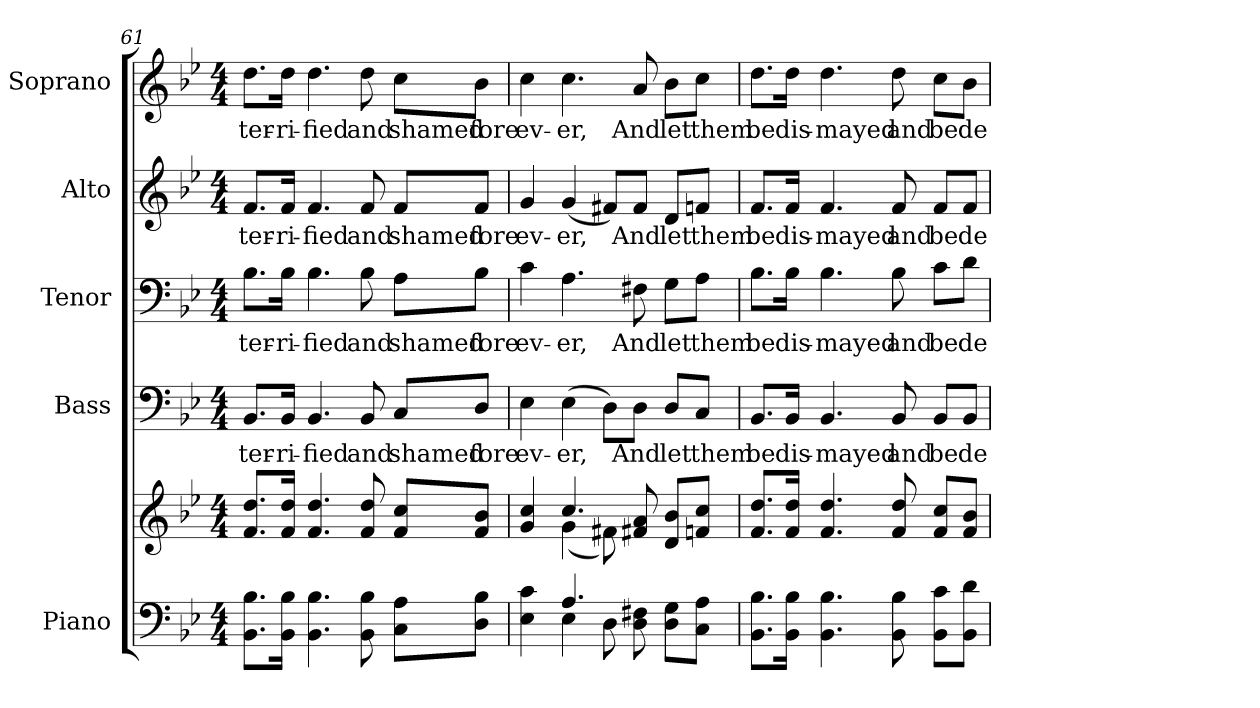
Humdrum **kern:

**kern	**kern	**kern	**text	**kern	**text	**kern	**text	**kern	**text
*part5	*part5	*part4	*part4	*part3	*part3	*part2	*part2	*part1	*part1
*staff6	*staff5	*staff4	*staff4	*staff3	*staff3	*staff2	*staff2	*staff1	*staff1
*I"Piano	*	*I"Bass	*	*I"Tenor	*	*I"Alto	*	*I"Soprano	*
*I'Pno.	*	*I'B.	*	*I'T.	*	*I'A.	*	*I'S.	*
*clefF4	*clefG2	*clefF4	*	*clefF4	*	*clefG2	*	*clefG2	*
*k[b-e-]	*k[b-e-]	*k[b-e-]	*	*k[b-e-]	*	*k[b-e-]	*	*k[b-e-]	*
*B-:	*B-:	*B-:	*	*B-:	*	*B-:	*	*B-:	*
*M4/4	*M4/4	*M4/4	*	*M4/4	*	*M4/4	*	*M4/4	*
=61	=61	=61	=61	=61	=61	=61	=61	=61	=61
!	!	!	!LO:LY:b:color=#000000	!	!	!	!	!	!
!	!	!	!	!	!LO:LY:b:color=#000000	!	!	!	!
!	!	!	!	!	!	!	!LO:LY:b:color=#000000	!	!
!	!	!	!	!	!	!	!	!	!LO:LY:b:color=#000000
8.BB-i\ 8.B-i\L	8.fi/ 8.ddi/L	8.BB-i/L	ter-	8.B-i\L	ter-	8.fi/L	ter-	8.ddi\L	ter-
!	!	!	!LO:LY:b:color=#000000	!	!	!	!	!	!
!	!	!	!	!	!LO:LY:b:color=#000000	!	!	!	!
!	!	!	!	!	!	!	!LO:LY:b:color=#000000	!	!
!	!	!	!	!	!	!	!	!	!LO:LY:b:color=#000000
16BB-i\ 16B-i\Jk	16fi/ 16ddi/Jk	16BB-i/Jk	-ri-	16B-i\Jk	-ri-	16fi/Jk	-ri-	16ddi\Jk	-ri-
!	!	!	!LO:LY:b:color=#000000	!	!	!	!	!	!
!	!	!	!	!	!LO:LY:b:color=#000000	!	!	!	!
!	!	!	!	!	!	!	!LO:LY:b:color=#000000	!	!
!	!	!	!	!	!	!	!	!	!LO:LY:b:color=#000000
4.BB-i\ 4.B-i	4.fi/ 4.ddi	4.BB-i/	-fied	4.B-i\	-fied	4.fi/	-fied	4.ddi\	-fied
!	!	!	!LO:LY:b:color=#000000	!	!	!	!	!	!
!	!	!	!	!	!LO:LY:b:color=#000000	!	!	!	!
!	!	!	!	!	!	!	!LO:LY:b:color=#000000	!	!
!	!	!	!	!	!	!	!	!	!LO:LY:b:color=#000000
8BB-i\ 8B-i	8fi/ 8ddi	8BB-i/	and	8B-i\	and	8fi/	and	8ddi\	and
!	!	!	!LO:LY:b:color=#000000	!	!	!	!	!	!
!	!	!	!	!	!LO:LY:b:color=#000000	!	!	!	!
!	!	!	!	!	!	!	!LO:LY:b:color=#000000	!	!
!	!	!	!	!	!	!	!	!	!LO:LY:b:color=#000000
8Ci\ 8Ai\L	8fi/ 8cci/L	8Ci/L	shamed	8Ai\L	shamed	8fi/L	shamed	8cci\L	shamed
!	!	!	!LO:LY:b:color=#000000	!	!	!	!	!	!
!	!	!	!	!	!LO:LY:b:color=#000000	!	!	!	!
!	!	!	!	!	!	!	!LO:LY:b:color=#000000	!	!
!	!	!	!	!	!	!	!	!	!LO:LY:b:color=#000000
8Di\ 8B-i\J	8fi/ 8b-i/J	8Di/J	fore	8B-i\J	fore	8fi/J	fore	8b-i\J	fore
=62	=62	=62	=62	=62	=62	=62	=62	=62	=62
*^	*^	*	*	*	*	*	*	*	*
!	!	!	!	!	!LO:LY:b:color=#000000	!	!	!	!	!	!
!	!	!	!	!	!	!	!LO:LY:b:color=#000000	!	!	!	!
!	!	!	!	!	!	!	!	!	!LO:LY:b:color=#000000	!	!
!	!	!	!	!	!	!	!	!	!	!	!LO:LY:b:color=#000000
4E-i\ 4ci	4ryy	4gi/ 4cci	4ryy	4E-i\	ev-	4ci\	ev-	4gi/	ev-	4cci\	ev-
!	!	!	!	!	!LO:LY:b:color=#000000	!	!	!	!	!	!
!	!	!	!	!	!	!	!LO:LY:b:color=#000000	!	!	!	!
!	!	!	!	!	!	!	!	!	!LO:LY:b:color=#000000	!	!
!	!	!	!	!	!	!	!	!	!	!	!LO:LY:b:color=#000000
4.Ai/	4E-i\	4.cci/	(4gi\	(4E-i\	-er,	4.Ai\	-er,	(4gi/	-er,	4.cci\	-er,
.	8Di\	.	8f#Xi\)	8Di\L)	.	.	.	8f#Xi/L)	.	.	.
!	!	!	!	!	!LO:LY:b:color=#000000	!	!	!	!	!	!
!	!	!	!	!	!	!	!LO:LY:b:color=#000000	!	!	!	!
!	!	!	!	!	!	!	!	!	!LO:LY:b:color=#000000	!	!
!	!	!	!	!	!	!	!	!	!	!	!LO:LY:b:color=#000000
8Di\ 8F#Xi	8ryy	8f#Xi/ 8ai	8ryy	8Di\J	And	8F#Xi\	And	8f#i/J	And	8ai/	And
!	!	!	!	!	!LO:LY:b:color=#000000	!	!	!	!	!	!
!	!	!	!	!	!	!	!LO:LY:b:color=#000000	!	!	!	!
!	!	!	!	!	!	!	!	!	!LO:LY:b:color=#000000	!	!
!	!	!	!	!	!	!	!	!	!	!	!LO:LY:b:color=#000000
8Di\ 8Gi\L	4ryy	8di/ 8b-i/L	4ryy	8Di/L	let	8Gi\L	let	8di/L	let	8b-i\L	let
!	!	!	!	!	!LO:LY:b:color=#000000	!	!	!	!	!	!
!	!	!	!	!	!	!	!LO:LY:b:color=#000000	!	!	!	!
!	!	!	!	!	!	!	!	!	!LO:LY:b:color=#000000	!	!
!	!	!	!	!	!	!	!	!	!	!	!LO:LY:b:color=#000000
8Ci\ 8Ai\J	.	8fni/ 8cci/J	.	8Ci/J	them	8Ai\J	them	8fni/J	them	8cci\J	them
*v	*v	*	*	*	*	*	*	*	*	*	*
*	*v	*v	*	*	*	*	*	*	*	*
!!LO:PB:g=z
=63	=63	=63	=63	=63	=63	=63	=63	=63	=63
!	!	!	!LO:LY:b:color=#000000	!	!	!	!	!	!
!	!	!	!	!	!LO:LY:b:color=#000000	!	!	!	!
!	!	!	!	!	!	!	!LO:LY:b:color=#000000	!	!
!	!	!	!	!	!	!	!	!	!LO:LY:b:color=#000000
8.BB-i\ 8.B-i\L	8.fi/ 8.ddi/L	8.BB-i/L	be	8.B-i\L	be	8.fi/L	be	8.ddi\L	be
!	!	!	!LO:LY:b:color=#000000	!	!	!	!	!	!
!	!	!	!	!	!LO:LY:b:color=#000000	!	!	!	!
!	!	!	!	!	!	!	!LO:LY:b:color=#000000	!	!
!	!	!	!	!	!	!	!	!	!LO:LY:b:color=#000000
16BB-i\ 16B-i\Jk	16fi/ 16ddi/Jk	16BB-i/Jk	dis-	16B-i\Jk	dis-	16fi/Jk	dis-	16ddi\Jk	dis-
!	!	!	!LO:LY:b:color=#000000	!	!	!	!	!	!
!	!	!	!	!	!LO:LY:b:color=#000000	!	!	!	!
!	!	!	!	!	!	!	!LO:LY:b:color=#000000	!	!
!	!	!	!	!	!	!	!	!	!LO:LY:b:color=#000000
4.BB-i\ 4.B-i	4.fi/ 4.ddi	4.BB-i/	-mayed	4.B-i\	-mayed	4.fi/	-mayed	4.ddi\	-mayed
!	!	!	!LO:LY:b:color=#000000	!	!	!	!	!	!
!	!	!	!	!	!LO:LY:b:color=#000000	!	!	!	!
!	!	!	!	!	!	!	!LO:LY:b:color=#000000	!	!
!	!	!	!	!	!	!	!	!	!LO:LY:b:color=#000000
8BB-i\ 8B-i	8fi/ 8ddi	8BB-i/	and	8B-i\	and	8fi/	and	8ddi\	and
!	!	!	!LO:LY:b:color=#000000	!	!	!	!	!	!
!	!	!	!	!	!LO:LY:b:color=#000000	!	!	!	!
!	!	!	!	!	!	!	!LO:LY:b:color=#000000	!	!
!	!	!	!	!	!	!	!	!	!LO:LY:b:color=#000000
8BB-i\ 8ci\L	8fi/ 8cci/L	8BB-i/L	be	8ci\L	be	8fi/L	be	8cci\L	be
!	!	!	!LO:LY:b:color=#000000	!	!	!	!	!	!
!	!	!	!	!	!LO:LY:b:color=#000000	!	!	!	!
!	!	!	!	!	!	!	!LO:LY:b:color=#000000	!	!
!	!	!	!	!	!	!	!	!	!LO:LY:b:color=#000000
8BB-i\ 8di\J	8fi/ 8b-i/J	8BB-i/J	de-	8di\J	de-	8fi/J	de-	8b-i\J	de-
=	=	=	=	=	=	=	=	=	=
*-	*-	*-	*-	*-	*-	*-	*-	*-	*-
